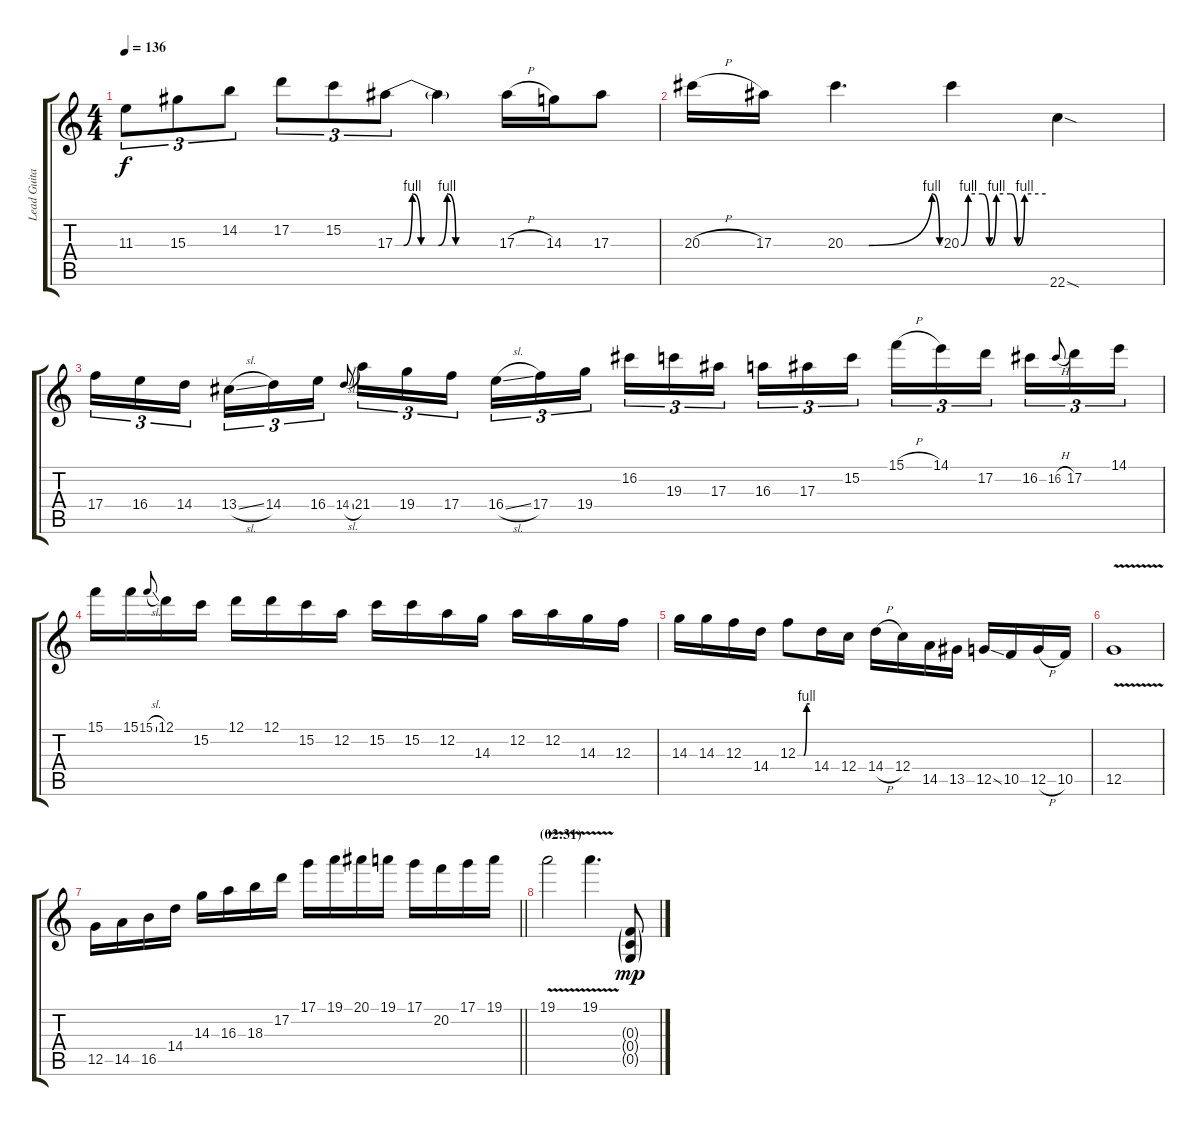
\track ("Lead Guitar (Distortion)" "Lead Guita") {instrument overdrivenguitar}
\staff {score tabs}
\tuning (D4 A3 F3 C3 G2 D2) {hide}
\ts (4 4)
\tempo 136
\clef g2
\ks c
11.3.8{tu (3 2) dy f} 15.3.8{tu (3 2)} 14.2.8{tu (3 2)} 17.2.8{tu (3 2)} 15.2.8{tu (3 2)} 17.3{be (custom 0 0 5 0 10 4 15 0 25 0 30 4 35 0 60 0)}.8{tu (3 2)} 17.3{t}.4 17.3{h}.16 14.3.16 17.3.8 |
20.3{h}.16 17.3.16 20.3{be (custom 0 0 15 0 55 4 60 0)}.4{d} 20.3{be (custom 0 0 5 4 15 4 20 0 25 4 35 4 40 0 45 4 60 4)}.4 22.6{sod}.4 |
17.4.16{tu (3 2)} 16.4.16{tu (3 2)} 14.4.16{tu (3 2) beam splitsecondary} 13.4{sl}.16{tu (3 2)} 14.4.16{tu (3 2)} 16.4.16{tu (3 2)} 14.4{sl}.8{gr onbeat} 21.4.16{tu (3 2)} 19.4.16{tu (3 2)} 17.4.16{tu (3 2) beam splitsecondary} 16.4{sl}.16{tu (3 2)} 17.4.16{tu (3 2)} 19.4.16{tu (3 2)} 16.2.16{tu (3 2)} 19.3.16{tu (3 2)} 17.3.16{tu (3 2) beam splitsecondary} 16.3.16{tu (3 2)} 17.3.16{tu (3 2)} 15.2.16{tu (3 2)} 15.1{h}.16{tu (3 2)} 14.1.16{tu (3 2)} 17.2.16{tu (3 2) beam splitsecondary} 16.2.16{tu (3 2)} 16.2{h}.8{gr onbeat} 17.2.16{tu (3 2)} 14.1.16{tu (3 2)} |
15.1.16 15.1.16 15.1{sl}.8{gr onbeat} 12.1.16 15.2.16 12.1.16 12.1.16 15.2.16 12.2.16 15.2.16 15.2.16 12.2.16 14.3.16 12.2.16 12.2.16 14.3.16 12.3.16 |
14.3.16 14.3.16 12.3.16 14.4.16 12.3{be (custom 0 0 30 0 45 4 60 4)}.8 14.4.16 12.4.16 14.4{h}.16 12.4.16 14.5.16 13.5.16 12.5{ss}.16 10.5.16 12.5{h}.16 10.5.16 |
12.5{v}.1 |
\barLineRight lightlight
12.5.16 14.5.16 16.5.16 14.4.16 14.3.16 16.3.16 18.3.16 17.2.16 17.1.16 19.1.16 20.1.16 19.1.16 17.1.16 20.2.16 17.1.16 19.1.16 |
\section ("" "(02:31)")
19.1{v}.2 19.1{v}.4{d} (0.3{g} 0.4{g} 0.5{g}).8{dy mp}
